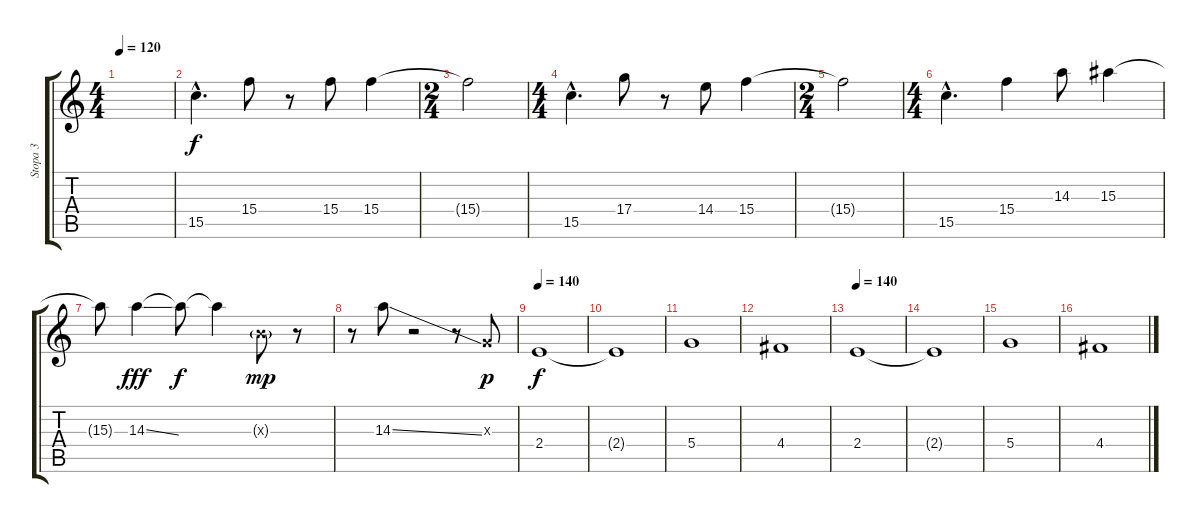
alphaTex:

\track ("Stopa 3" "Stopa 3") {instrument distortionguitar}
\staff {score tabs}
\tuning (E4 B3 G3 D3 A2 E2) {hide}
\ts (4 4)
\tempo 120
\clef g2
\ks c
|
15.5{hac}.4{d volume 10 instrument viola} 15.4.8 r.8 15.4.8 15.4.4 |
\ts (2 4)
15.4{t}.2 |
\ts (4 4)
15.5{hac}.4{d} 17.4.8 r.8 14.4.8 15.4.4 |
\ts (2 4)
15.4{t}.2 |
\ts (4 4)
15.5{hac}.4{d} 15.4.4 14.3.8 15.3.4 |
15.3{t}.8 14.3{ss}.4{dy fff} 14.3{t}.8{dy f} 14.3{t}.4 4.3{g x}.8{dy mp} r.8 |
r.8 14.3{ss}.8 r.2 r.8 0.3{x}.8{dy p} |
\tempo 140
2.4.1{dy f volume 16 instrument choiraahs} |
2.4{t}.1 |
5.4.1 |
4.4.1 |
\tempo 140
2.4.1{volume 16 instrument choiraahs} |
2.4{t}.1 |
5.4.1 |
4.4.1
